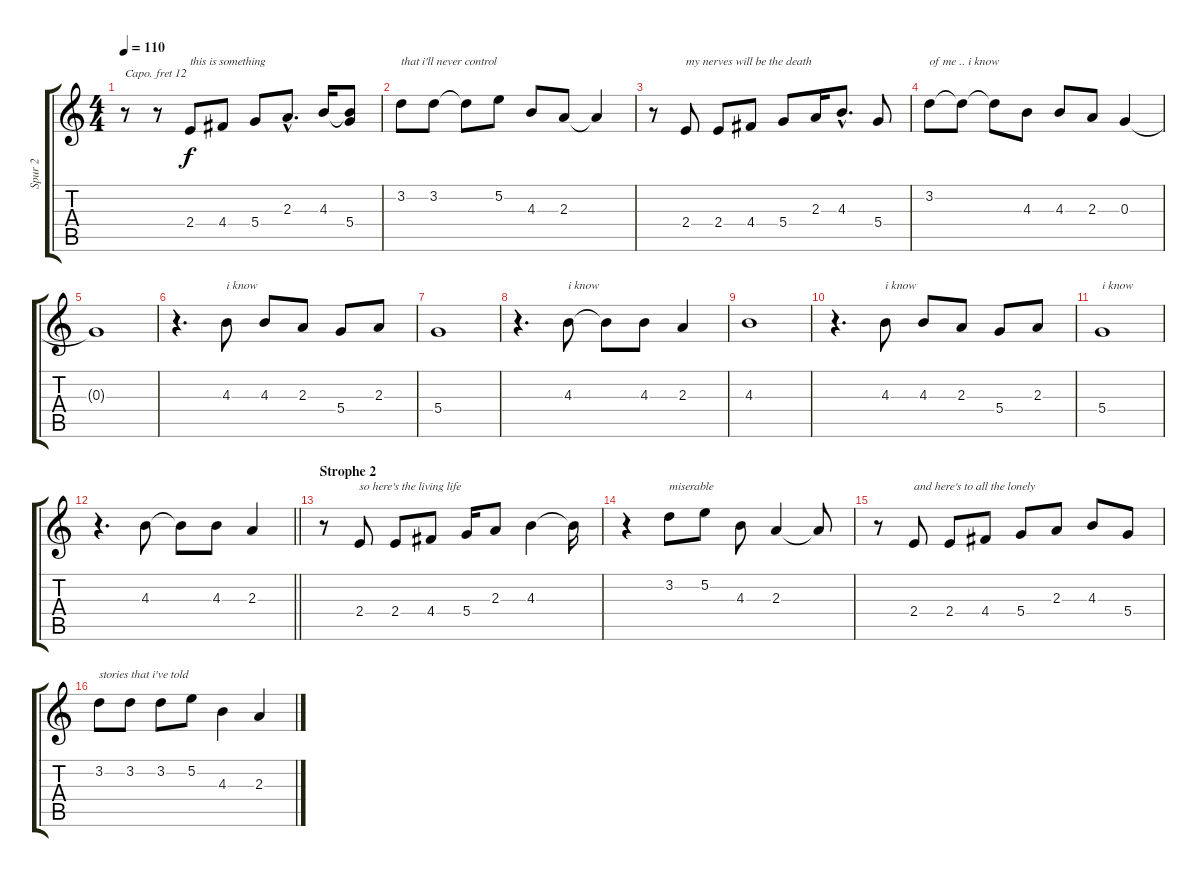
\track ("Spur 2" "Spur 2") {instrument harmonica}
\staff {score tabs}
\capo 12
\tuning (E4 B3 G3 D3 A2 E2) {hide}
\ts (4 4)
\tempo 110
\clef g2
\ks c
r.8{dy f} r.8 2.4.8{txt "this is something"} 4.4.8 5.4.8 2.3{hac}.8{d} 4.3.16 (4.3{t} 5.4).8 |
3.2.8{txt "that i'll never control"} 3.2.8 3.2{t}.8 5.2.8 4.3.8 2.3.8 2.3{t}.4 |
r.8 2.4.8{txt "my nerves will be the death"} 2.4.8 4.4.8 5.4.8 2.3.16 4.3{hac}.8{d} 5.4.8 |
3.2.8{txt "of me .. i know"} 3.2{t}.8 3.2{t}.8 4.3.8 4.3.8 2.3.8 0.3.4 |
0.3{t}.1 |
r.4{d} 4.3.8{txt "i know"} 4.3.8 2.3.8 5.4.8 2.3.8 |
5.4.1 |
r.4{d} 4.3.8{txt "i know"} 4.3{t}.8 4.3.8 2.3.4 |
4.3.1 |
r.4{d} 4.3.8{txt "i know"} 4.3.8 2.3.8 5.4.8 2.3.8 |
5.4.1{txt "i know"} |
\barLineRight lightlight
r.4{d} 4.3.8 4.3{t}.8 4.3.8 2.3.4 |
\section ("" "Strophe 2")
r.8 2.4.8{txt "so here's the living life"} 2.4.8 4.4.8 5.4.16 2.3.8 4.3.4 4.3{t}.16 |
r.4 3.2.8{txt "miserable"} 5.2.8 4.3.8 2.3.4 2.3{t}.8 |
r.8 2.4.8{txt "and here's to all the lonely"} 2.4.8 4.4.8 5.4.8 2.3.8 4.3.8 5.4.8 |
3.2.8{txt "stories that i've told"} 3.2.8 3.2.8 5.2.8 4.3.4 2.3.4
